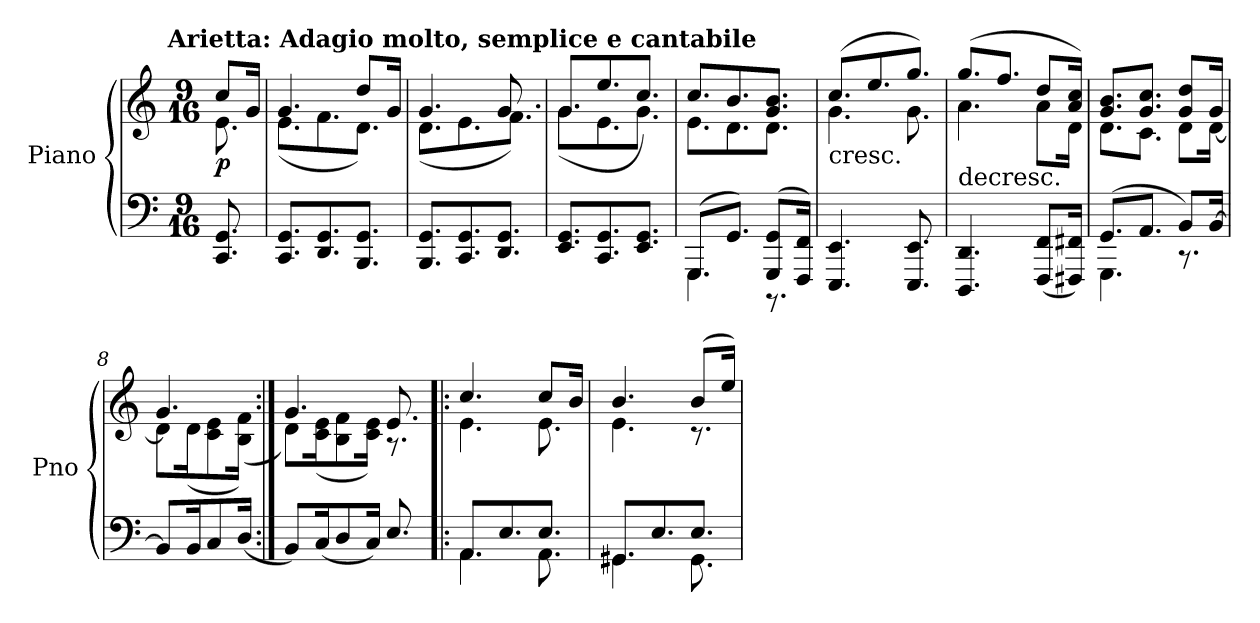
**kern	**kern	**dynam
*part1	*part1	*part1
*staff2	*staff1	*staff1/2
*I"Piano	*	*
*I'Pno	*	*
*clefF4	*clefG2	*
*k[]	*k[]	*
*C:	*C:	*
!!LO:TX:omd:t=Arietta&colon; Adagio molto, semplice e cantabile
*M9/16	*M9/16	*
*MM40	*MM40	*
=	=	=
*	*^	*
8.CC/ 8.GG/	8cc/L	8.e\	p
.	16g/Jk	.	.
=1	=1	=1	=1
8.CC/ 8.GG/L	4.g/	(8.e\L	.
8.DD/ 8.GG/	.	8.f\	.
8.BBB/ 8.GG/J	8dd/L	8.d\J)	.
.	16g/Jk	.	.
=2	=2	=2	=2
8.BBB/ 8.GG/L	4.g/	(8.d\L	.
8.CC/ 8.GG/	.	8.e\	.
8.DD/ 8.GG/J	8.g/	8.f\J)	.
=3	=3	=3	=3
8.EE/ 8.GG/L	8.g/L	(8.g\L	.
8.CC/ 8.GG/	8.ee/	8.e\	.
8.EE/ 8.GG/J	8.cc/J)	8.g\J	.
=4	=4	=4	=4
*^	*	*	*
(8.GGG/L	4.GGG\	8.cc/L	8.e\L	.
8.GG/J)	.	8.b/	8.d\	.
(8GGG/ 8GG/L	8.r	8.g/ 8.b/J	8.d\J	.
16FFF/ 16FF/Jk)	.	.	.	.
*v	*v	*	*	*
=5	=5	=5	=5
!	!LO:TX:c:t=cresc.	!	!
4.EEE/ 4.EE/	(8.cc/L	4.g\	.
.	8.ee/	.	.
8.EEE/ 8.EE/	8.gg/J)	8.g\	.
=6	=6	=6	=6
!	!LO:TX:c:t=decresc.	!	!
4.DDD/ 4.DD/	(8.gg/L	4.a\	.
.	8.ff/J	.	.
(8FFF/ 8FF/L	8dd/L	8a\L	.
16FFF#X/ 16FF#X/Jk)	16a/ 16cc/Jk)	16d\Jk	.
=7	=7	=7	=7
*^	*	*	*
(8.GG/L	4.GGG\	8.g/ 8.b/L	8.d\L	.
8.AA/J	.	8.g/ 8.cc/J	8.c\J	.
8BB/L)	8.r	8g/ 8dd/L	8d\L	.
[16BB/Jk	.	16g/Jk	[16d\Jk	.
*v	*v	*	*	*
=8	=8	=8	=8
8BB/L]	4.g/	8d\L]	.
16BB/K	.	(16d\K	.
8C/	.	8c\ 8e\	.
(16D/Jk	.	(16B\ 16f\Jk)	.
=9:|!	=9:|!	=9:|!	=9:|!
8BB/L)	4.g/	8d\L)	.
(16C/K	.	(16c\ 16e\K	.
8D/	.	8B\ 8f\	.
16C/Jk)	.	16c\ 16e\Jk)	.
8.E/	8.e/	8.r	.
=10!|:	=10!|:	=10!|:	=10!|:
*^	*	*	*
8.AA/L	4.AA\	4.cc/	4.e\	.
8.E/	.	.	.	.
8.E/J	8.AA\	8cc/L	8.e\	.
.	.	16b/Jk	.	.
=11	=11	=11	=11	=11
8.GG#X/L	4.GG#X\	4.b/	4.e\	.
8.E/	.	.	.	.
8.E/J	8.GG#\	(8b/L	8.r	.
.	.	16ee/Jk)	.	.
*v	*v	*	*	*
*	*v	*v	*
=	=	=
*-	*-	*-
